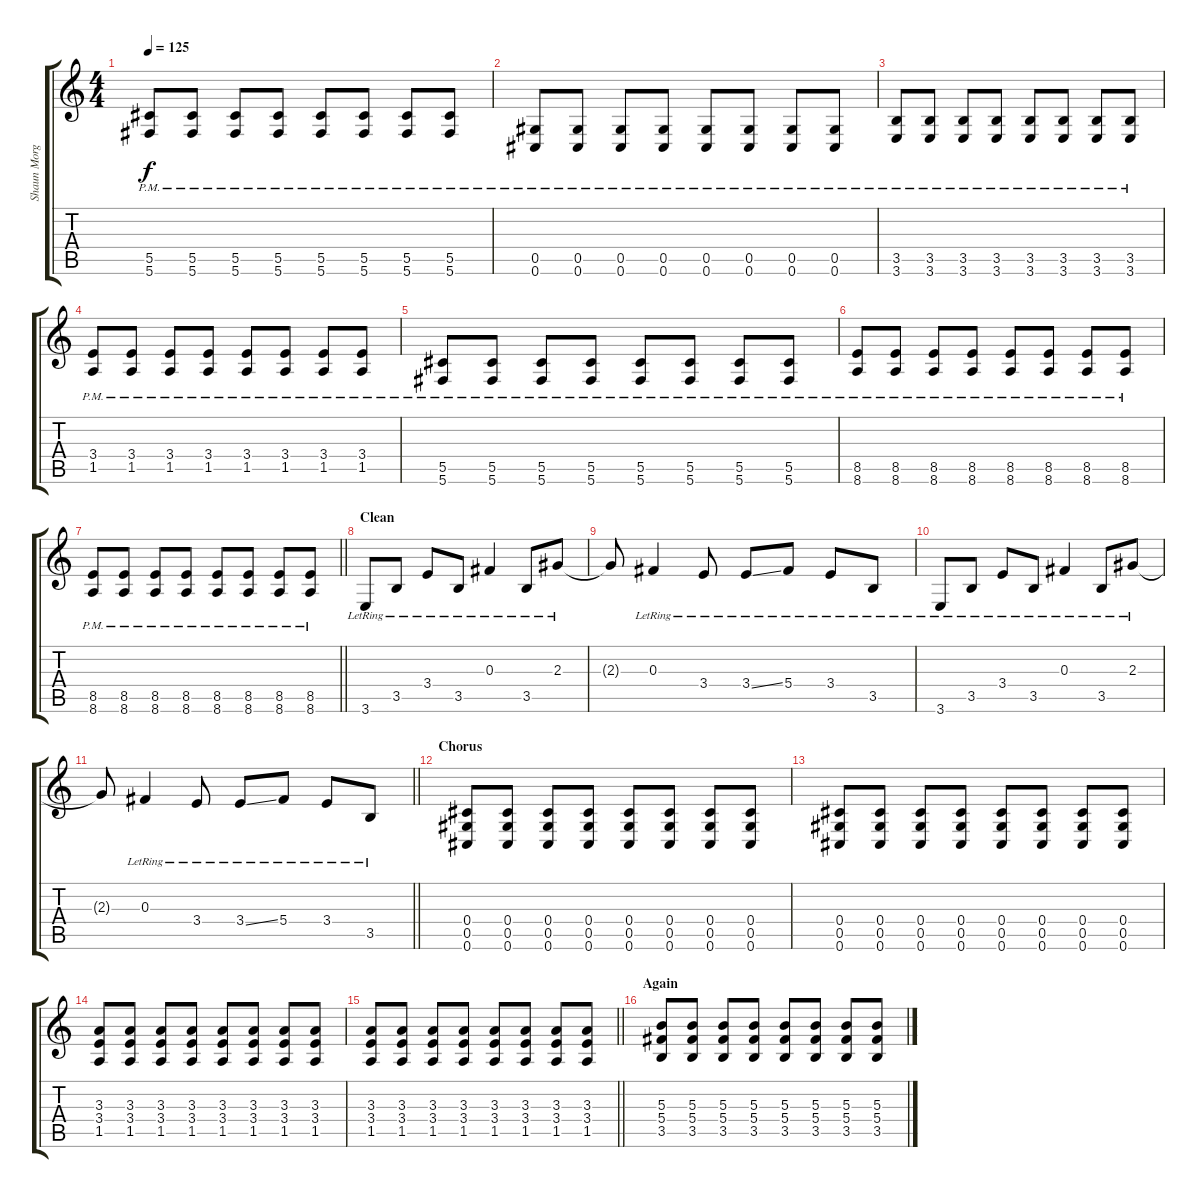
\track ("Shaun Morgan - Guitar" "Shaun Morg") {instrument overdrivenguitar}
\staff {score tabs}
\tuning (Eb4 Bb3 Gb3 Db3 Ab2 Db2) {hide}
\ts (4 4)
\tempo 125
\clef g2
\ks c
(5.5{pm} 5.6{pm}).8{dy f} (5.5{pm} 5.6{pm}).8 (5.5{pm} 5.6{pm}).8 (5.5{pm} 5.6{pm}).8 (5.5{pm} 5.6{pm}).8 (5.5{pm} 5.6{pm}).8 (5.5{pm} 5.6{pm}).8 (5.5{pm} 5.6{pm}).8 |
(0.5{pm} 0.6{pm}).8 (0.5{pm} 0.6{pm}).8 (0.5{pm} 0.6{pm}).8 (0.5{pm} 0.6{pm}).8 (0.5{pm} 0.6{pm}).8 (0.5{pm} 0.6{pm}).8 (0.5{pm} 0.6{pm}).8 (0.5{pm} 0.6{pm}).8 |
(3.5{pm} 3.6{pm}).8 (3.5{pm} 3.6{pm}).8 (3.5{pm} 3.6{pm}).8 (3.5{pm} 3.6{pm}).8 (3.5{pm} 3.6{pm}).8 (3.5{pm} 3.6{pm}).8 (3.5{pm} 3.6{pm}).8 (3.5{pm} 3.6{pm}).8 |
(3.4{pm} 1.5{pm}).8 (3.4{pm} 1.5{pm}).8 (3.4{pm} 1.5{pm}).8 (3.4{pm} 1.5{pm}).8 (3.4{pm} 1.5{pm}).8 (3.4{pm} 1.5{pm}).8 (3.4{pm} 1.5{pm}).8 (3.4{pm} 1.5{pm}).8 |
(5.5{pm} 5.6{pm}).8 (5.5{pm} 5.6{pm}).8 (5.5{pm} 5.6{pm}).8 (5.5{pm} 5.6{pm}).8 (5.5{pm} 5.6{pm}).8 (5.5{pm} 5.6{pm}).8 (5.5{pm} 5.6{pm}).8 (5.5{pm} 5.6{pm}).8 |
(8.5{pm} 8.6{pm}).8 (8.5{pm} 8.6{pm}).8 (8.5{pm} 8.6{pm}).8 (8.5{pm} 8.6{pm}).8 (8.5{pm} 8.6{pm}).8 (8.5{pm} 8.6{pm}).8 (8.5{pm} 8.6{pm}).8 (8.5{pm} 8.6{pm}).8 |
\barLineRight lightlight
(8.5{pm} 8.6{pm}).8 (8.5{pm} 8.6{pm}).8 (8.5{pm} 8.6{pm}).8 (8.5{pm} 8.6{pm}).8 (8.5{pm} 8.6{pm}).8 (8.5{pm} 8.6{pm}).8 (8.5{pm} 8.6{pm}).8 (8.5{pm} 8.6{pm}).8 |
\section ("" "Clean")
3.6{lr}.8{instrument electricguitarclean} 3.5{lr}.8 3.4{lr}.8 3.5{lr}.8 0.3{lr}.4 3.5{lr}.8 2.3{lr}.8 |
2.3{t}.8 0.3{lr}.4 3.4{lr}.8 3.4{ss lr}.8 5.4{lr}.8 3.4{lr}.8 3.5{lr}.8 |
3.6{lr}.8 3.5{lr}.8 3.4{lr}.8 3.5{lr}.8 0.3{lr}.4 3.5{lr}.8 2.3{lr}.8 |
\barLineRight lightlight
2.3{t}.8 0.3{lr}.4 3.4{lr}.8 3.4{ss lr}.8 5.4{lr}.8 3.4{lr}.8 3.5{lr}.8 |
\section ("" "Chorus")
(0.4 0.5 0.6).8{instrument overdrivenguitar} (0.4 0.5 0.6).8 (0.4 0.5 0.6).8 (0.4 0.5 0.6).8 (0.4 0.5 0.6).8 (0.4 0.5 0.6).8 (0.4 0.5 0.6).8 (0.4 0.5 0.6).8 |
(0.4 0.5 0.6).8 (0.4 0.5 0.6).8 (0.4 0.5 0.6).8 (0.4 0.5 0.6).8 (0.4 0.5 0.6).8 (0.4 0.5 0.6).8 (0.4 0.5 0.6).8 (0.4 0.5 0.6).8 |
(3.3 3.4 1.5).8 (3.3 3.4 1.5).8 (3.3 3.4 1.5).8 (3.3 3.4 1.5).8 (3.3 3.4 1.5).8 (3.3 3.4 1.5).8 (3.3 3.4 1.5).8 (3.3 3.4 1.5).8 |
\barLineRight lightlight
(3.3 3.4 1.5).8 (3.3 3.4 1.5).8 (3.3 3.4 1.5).8 (3.3 3.4 1.5).8 (3.3 3.4 1.5).8 (3.3 3.4 1.5).8 (3.3 3.4 1.5).8 (3.3 3.4 1.5).8 |
\section ("" "Again")
(5.3 5.4 3.5).8 (5.3 5.4 3.5).8 (5.3 5.4 3.5).8 (5.3 5.4 3.5).8 (5.3 5.4 3.5).8 (5.3 5.4 3.5).8 (5.3 5.4 3.5).8 (5.3 5.4 3.5).8
